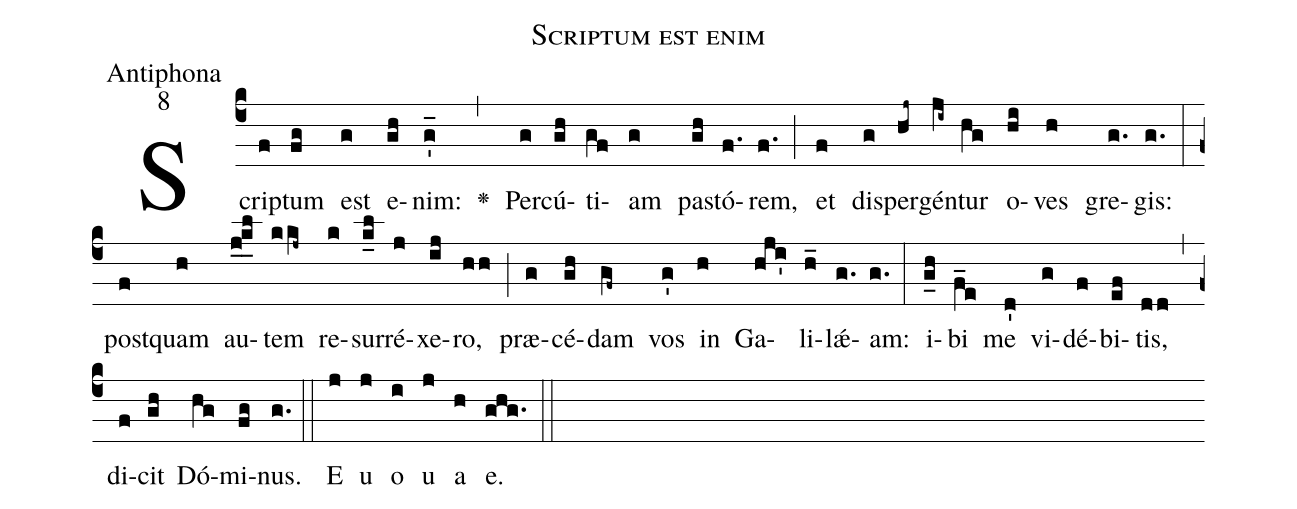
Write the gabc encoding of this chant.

name:Scriptum est enim;
office-part:Antiphona;
mode:8;
%%
(c4)Scrip(f)tum(fg) est(g) e(gh)nim:(g_') <v>\greheightstar</v>(,) Per(g)cú(gh)ti(gf)am(g) pa(gh)stó(f.)rem,(f.) (;) et(f) di(g)sper(hj~)gén(ji~)tur(hg) o(hi)ves(h) gre(g.)gis:(g.) (:) post(f)quam(h) au(jk__l)tem(kkj~) re(k)sur(k_l)ré(j)xe(ij)ro,(hh) (;) præ(g)cé(gh)dam(gf~) vos(g') in(h) Ga(hji')li(h_)lǽ(g.)am:(g.) (:) i(g_h)bi(f_e) me(d') vi(g)dé(f)bi(ef)tis,(dd) (,) di(f)cit(gh) Dó(hg)mi(fg)nus.(g.) (::)

E(j) u(j) o(i) u(j) a(h) e.(ghg.) (::)
